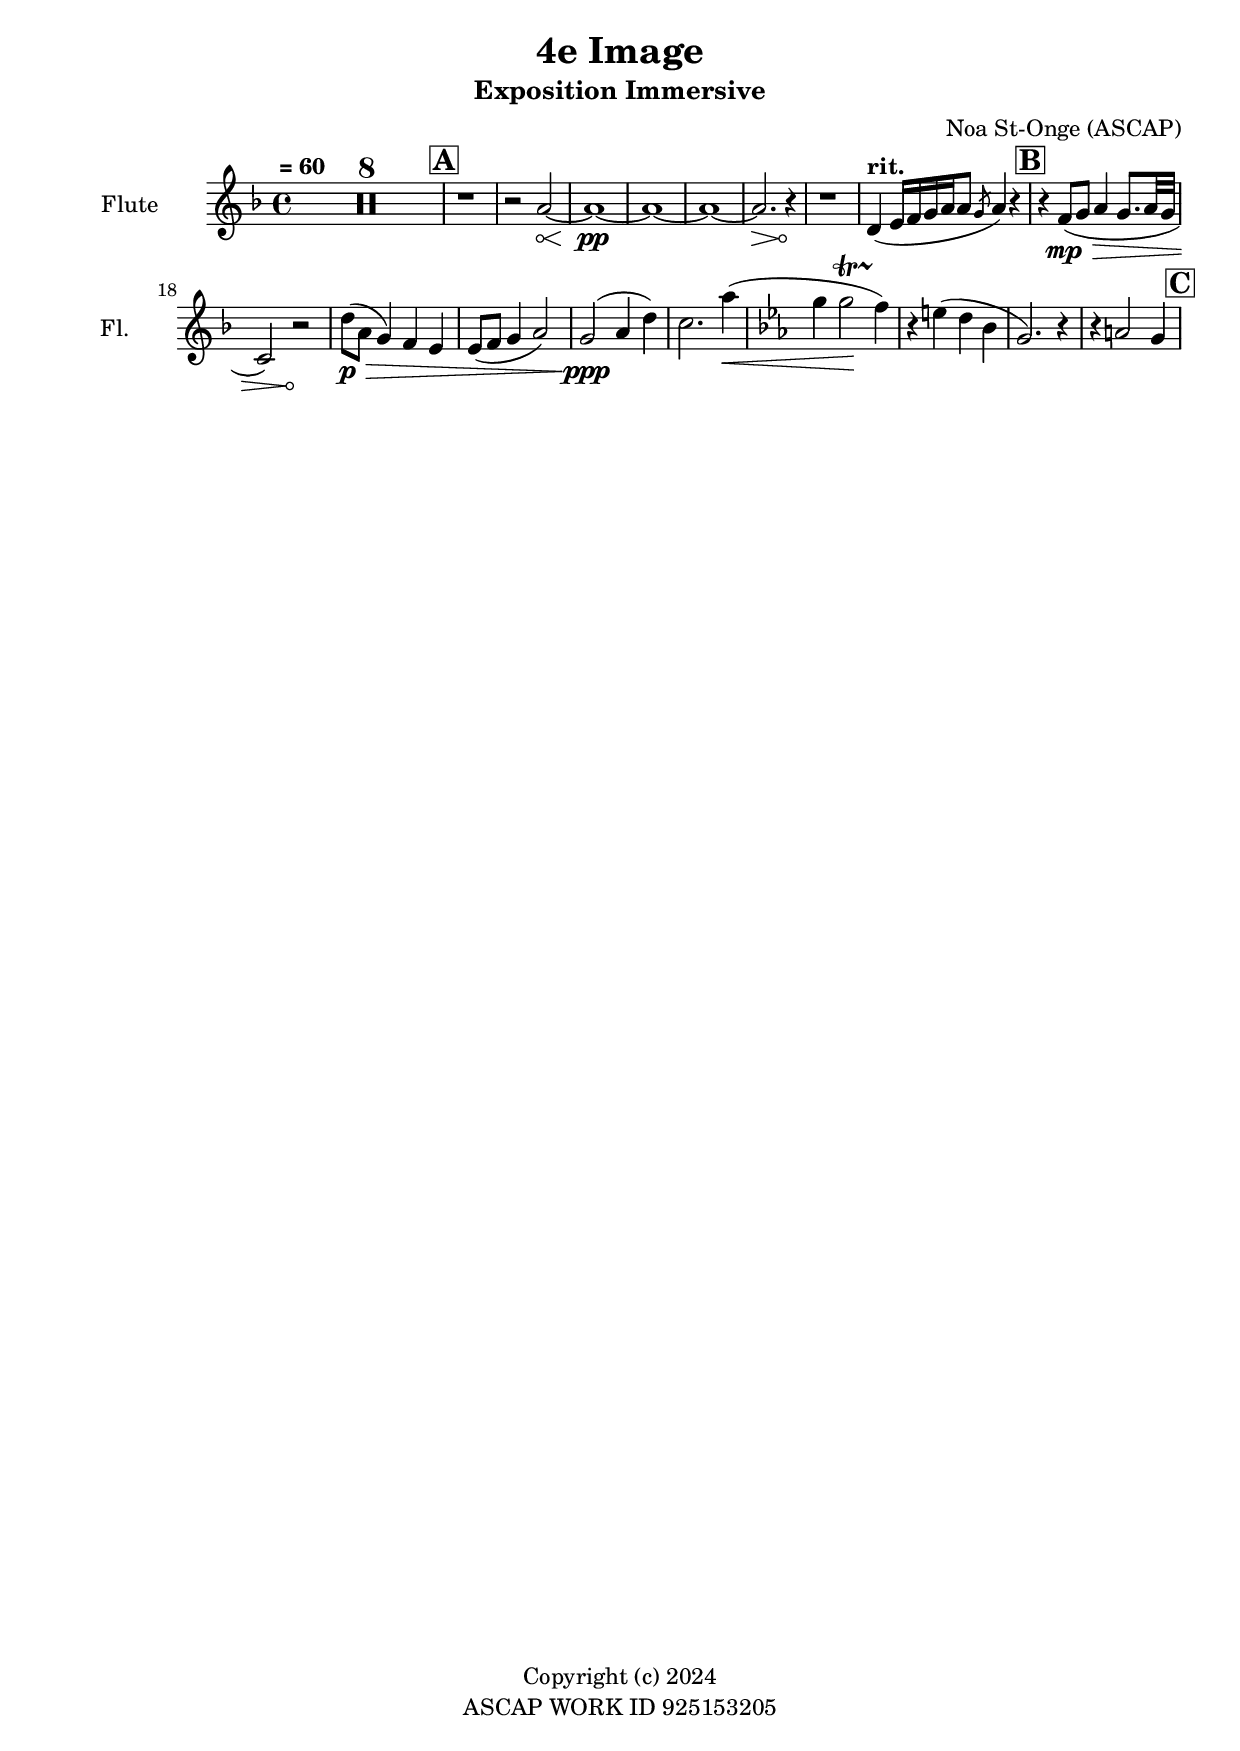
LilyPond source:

flute = \relative c'' {
  \time 4/4
  \tempo " = 60"
  \key f \major

  \set Score.rehearsalMarkFormatter = #format-mark-box-alphabet

  % Music follows here.
  \override Hairpin.circled-tip = ##t
  \compressMMRests { R1*8 } \mark \default r1 r2
  a2\< ~ a1\!\pp ~ a1 ~ a1 ~ a2.\> r4\! r1

  \tempo \markup { "rit. " } d,4 (e16 [f16 g16 a16 a8] \slashedGrace g8 a4*1/2) r4

  \mark \default %B
  r4 f8(\mp\> g8 a4 g8. a32 g32 c,2) r2\!

  \override Hairpin.circled-tip = ##f
  d'8(\p\> a8 g4) f4 e4
  e8( f8 g4 a2)
  g2(\!\ppp a4 d4)
  c2. a'4(\<

  \key ees \major

  g4 g2\!\startTrillSpan f4\stopTrillSpan) r4

  e4( d4 bes4 g2.) r4 r4

  a2 g4 \mark \default %%%%% C %%%%%
}

flutePart = \new Staff \with {
  instrumentName = "Flute"
  shortInstrumentName = "Fl."
  midiInstrument = "flute"
} \flute

\book {
  \bookOutputName "Flute"
  \header {
  title = "4e Image"
  subtitle = "Exposition Immersive"
  composer = "Noa St-Onge (ASCAP)"
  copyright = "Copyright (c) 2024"
  % Remove default LilyPond tagline
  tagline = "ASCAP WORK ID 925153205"
}
  \score {
    <<
      \flutePart
    >>
    \layout {
      indent = 25
      short-indent = 20
    }

    \midi {
      \tempo 4=60
    }
  }
}